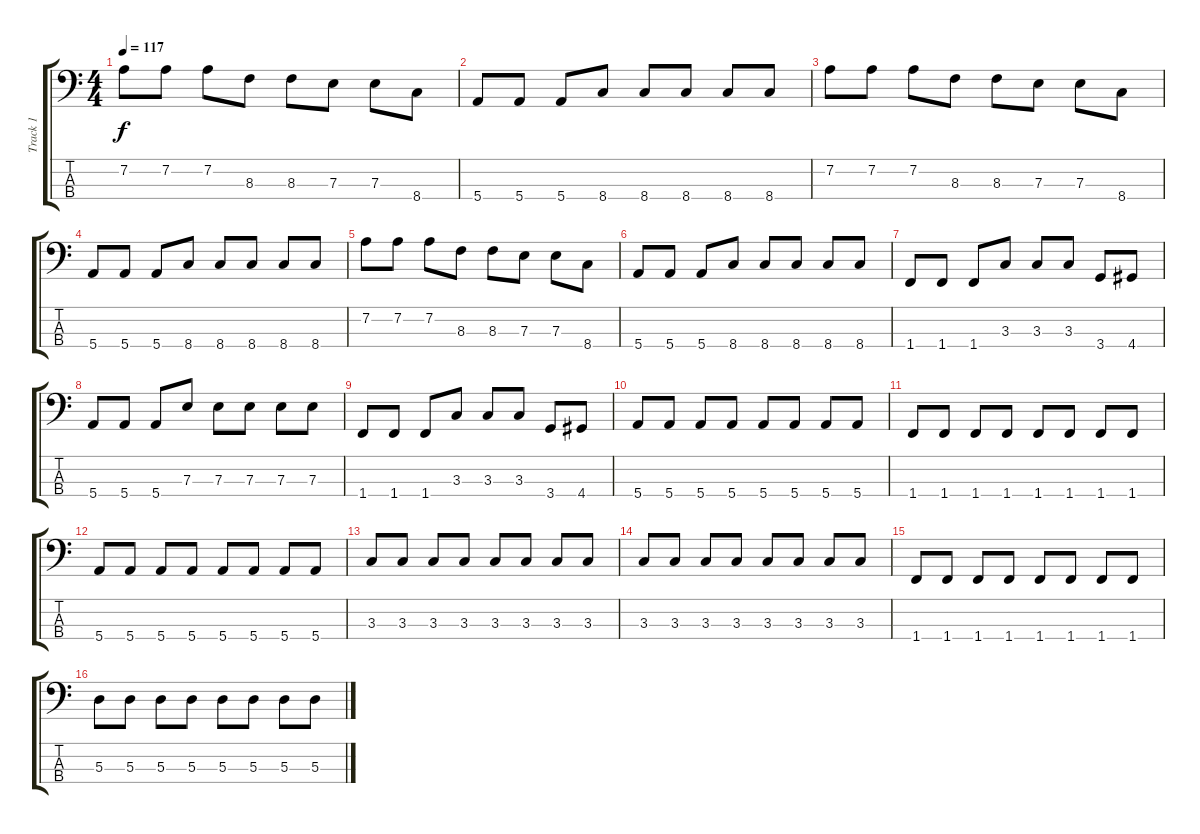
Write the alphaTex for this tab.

\track ("Track 1" "Track 1") {instrument electricbassfinger}
\staff {score tabs}
\tuning (G2 D2 A1 E1) {hide}
\ts (4 4)
\tempo 117
\clef f4
\ks c
7.2.8{dy f} 7.2.8 7.2.8 8.3.8 8.3.8 7.3.8 7.3.8 8.4.8 |
5.4.8 5.4.8 5.4.8 8.4.8 8.4.8 8.4.8 8.4.8 8.4.8 |
7.2.8 7.2.8 7.2.8 8.3.8 8.3.8 7.3.8 7.3.8 8.4.8 |
5.4.8 5.4.8 5.4.8 8.4.8 8.4.8 8.4.8 8.4.8 8.4.8 |
7.2.8 7.2.8 7.2.8 8.3.8 8.3.8 7.3.8 7.3.8 8.4.8 |
5.4.8 5.4.8 5.4.8 8.4.8 8.4.8 8.4.8 8.4.8 8.4.8 |
1.4.8 1.4.8 1.4.8 3.3.8 3.3.8 3.3.8 3.4.8 4.4.8 |
5.4.8 5.4.8 5.4.8 7.3.8 7.3.8 7.3.8 7.3.8 7.3.8 |
1.4.8 1.4.8 1.4.8 3.3.8 3.3.8 3.3.8 3.4.8 4.4.8 |
5.4.8 5.4.8 5.4.8 5.4.8 5.4.8 5.4.8 5.4.8 5.4.8 |
1.4.8 1.4.8 1.4.8 1.4.8 1.4.8 1.4.8 1.4.8 1.4.8 |
5.4.8 5.4.8 5.4.8 5.4.8 5.4.8 5.4.8 5.4.8 5.4.8 |
3.3.8 3.3.8 3.3.8 3.3.8 3.3.8 3.3.8 3.3.8 3.3.8 |
3.3.8 3.3.8 3.3.8 3.3.8 3.3.8 3.3.8 3.3.8 3.3.8 |
1.4.8 1.4.8 1.4.8 1.4.8 1.4.8 1.4.8 1.4.8 1.4.8 |
5.3.8 5.3.8 5.3.8 5.3.8 5.3.8 5.3.8 5.3.8 5.3.8
